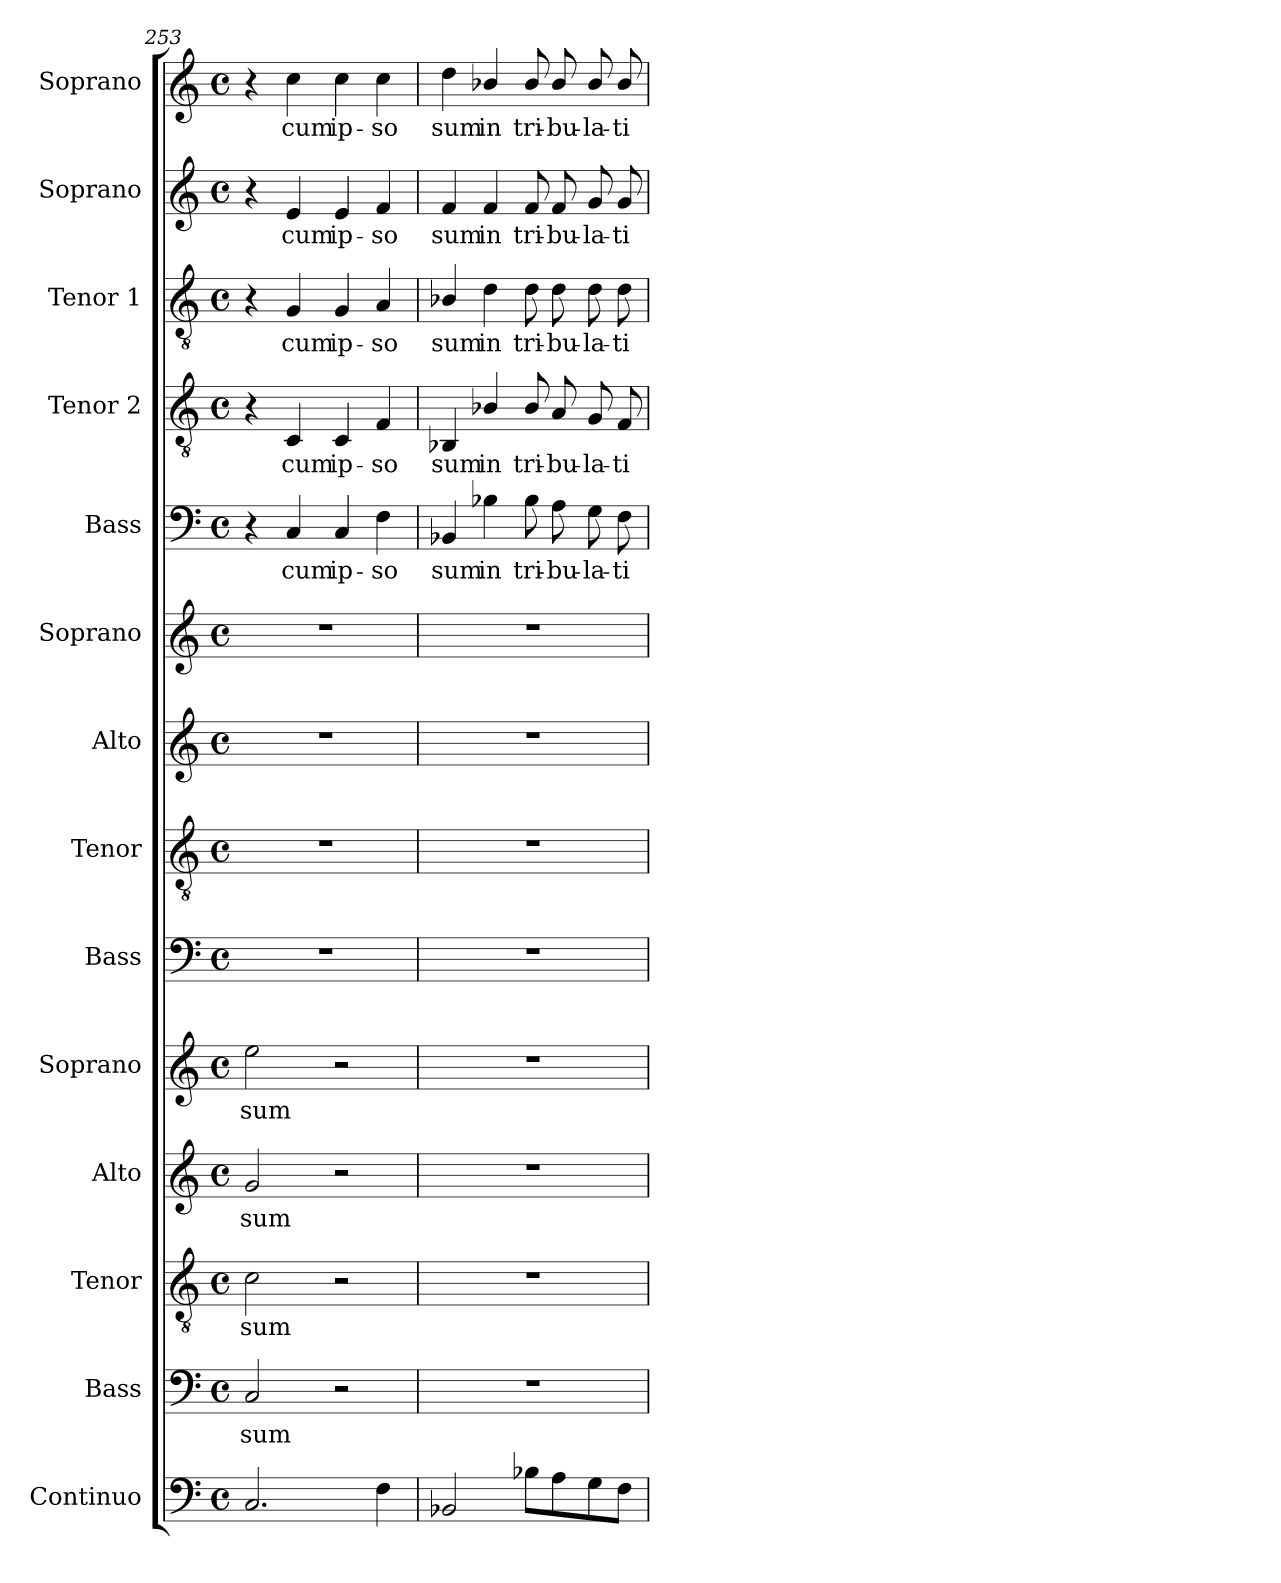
**kern	**kern	**text	**kern	**text	**kern	**text	**kern	**text	**kern	**kern	**kern	**kern	**kern	**text	**kern	**text	**kern	**text	**kern	**text	**kern	**text
*part14	*part13	*part13	*part12	*part12	*part11	*part11	*part10	*part10	*part9	*part8	*part7	*part6	*part5	*part5	*part4	*part4	*part3	*part3	*part2	*part2	*part1	*part1
*staff14	*staff13	*staff13	*staff12	*staff12	*staff11	*staff11	*staff10	*staff10	*staff9	*staff8	*staff7	*staff6	*staff5	*staff5	*staff4	*staff4	*staff3	*staff3	*staff2	*staff2	*staff1	*staff1
*I"Continuo	*I"Bass	*	*I"Tenor	*	*I"Alto	*	*I"Soprano	*	*I"Bass	*I"Tenor	*I"Alto	*I"Soprano	*I"Bass	*	*I"Tenor 2	*	*I"Tenor 1	*	*I"Soprano	*	*I"Soprano	*
*I'Cont.	*I'B.	*	*I'T.	*	*I'A.	*	*I'S.	*	*I'B.	*I'T.	*I'A.	*I'S.	*I'B.	*	*I'T2.	*	*I'T1.	*	*I'S.	*	*I'S.	*
!!LO:PB:g=z
*clefF4	*clefF4	*	*clefGv2	*	*clefG2	*	*clefG2	*	*clefF4	*clefGv2	*clefG2	*clefG2	*clefF4	*	*clefGv2	*	*clefGv2	*	*clefG2	*	*clefG2	*
*	*	*	*ITrd7c12	*	*	*	*	*	*	*ITrd7c12	*	*	*	*	*ITrd7c12	*	*ITrd7c12	*	*	*	*	*
*k[]	*k[]	*	*k[]	*	*k[]	*	*k[]	*	*k[]	*k[]	*k[]	*k[]	*k[]	*	*k[]	*	*k[]	*	*k[]	*	*k[]	*
*C:	*C:	*	*C:	*	*C:	*	*C:	*	*C:	*C:	*C:	*C:	*C:	*	*C:	*	*C:	*	*C:	*	*C:	*
*M4/4	*M4/4	*	*M4/4	*	*M4/4	*	*M4/4	*	*M4/4	*M4/4	*M4/4	*M4/4	*M4/4	*	*M4/4	*	*M4/4	*	*M4/4	*	*M4/4	*
*met(c)	*met(c)	*	*met(c)	*	*met(c)	*	*met(c)	*	*met(c)	*met(c)	*met(c)	*met(c)	*met(c)	*	*met(c)	*	*met(c)	*	*met(c)	*	*met(c)	*
=253	=253	=253	=253	=253	=253	=253	=253	=253	=253	=253	=253	=253	=253	=253	=253	=253	=253	=253	=253	=253	=253	=253
!	!	!LO:LY:b:color=#000000	!	!	!	!	!	!	!	!	!	!	!	!	!	!	!	!	!	!	!	!
!	!	!	!	!LO:LY:b:color=#000000	!	!	!	!	!	!	!	!	!	!	!	!	!	!	!	!	!	!
!	!	!	!	!	!	!LO:LY:b:color=#000000	!	!	!	!	!	!	!	!	!	!	!	!	!	!	!	!
!	!	!	!	!	!	!	!	!LO:LY:b:color=#000000	!	!	!	!	!	!	!	!	!	!	!	!	!	!
2.Ci/	2Ci/	sum	2Ci\	sum	2gi/	sum	2eei\	sum	1r	1r	1r	1r	4r	.	4r	.	4r	.	4r	.	4r	.
!	!	!	!	!	!	!	!	!	!	!	!	!	!	!LO:LY:b:color=#000000	!	!	!	!	!	!	!	!
!	!	!	!	!	!	!	!	!	!	!	!	!	!	!	!	!LO:LY:b:color=#000000	!	!	!	!	!	!
!	!	!	!	!	!	!	!	!	!	!	!	!	!	!	!	!	!	!LO:LY:b:color=#000000	!	!	!	!
!	!	!	!	!	!	!	!	!	!	!	!	!	!	!	!	!	!	!	!	!LO:LY:b:color=#000000	!	!
!	!	!	!	!	!	!	!	!	!	!	!	!	!	!	!	!	!	!	!	!	!	!LO:LY:b:color=#000000
.	.	.	.	.	.	.	.	.	.	.	.	.	4Ci/	cum	4CCi/	cum	4GGi/	cum	4ei/	cum	4cci\	cum
!	!	!	!	!	!	!	!	!	!	!	!	!	!	!LO:LY:b:color=#000000	!	!	!	!	!	!	!	!
!	!	!	!	!	!	!	!	!	!	!	!	!	!	!	!	!LO:LY:b:color=#000000	!	!	!	!	!	!
!	!	!	!	!	!	!	!	!	!	!	!	!	!	!	!	!	!	!LO:LY:b:color=#000000	!	!	!	!
!	!	!	!	!	!	!	!	!	!	!	!	!	!	!	!	!	!	!	!	!LO:LY:b:color=#000000	!	!
!	!	!	!	!	!	!	!	!	!	!	!	!	!	!	!	!	!	!	!	!	!	!LO:LY:b:color=#000000
.	2r	.	2r	.	2r	.	2r	.	.	.	.	.	4Ci/	ip-	4CCi/	ip-	4GGi/	ip-	4ei/	ip-	4cci\	ip-
!	!	!	!	!	!	!	!	!	!	!	!	!	!	!LO:LY:b:color=#000000	!	!	!	!	!	!	!	!
!	!	!	!	!	!	!	!	!	!	!	!	!	!	!	!	!LO:LY:b:color=#000000	!	!	!	!	!	!
!	!	!	!	!	!	!	!	!	!	!	!	!	!	!	!	!	!	!LO:LY:b:color=#000000	!	!	!	!
!	!	!	!	!	!	!	!	!	!	!	!	!	!	!	!	!	!	!	!	!LO:LY:b:color=#000000	!	!
!	!	!	!	!	!	!	!	!	!	!	!	!	!	!	!	!	!	!	!	!	!	!LO:LY:b:color=#000000
4Fi\	.	.	.	.	.	.	.	.	.	.	.	.	4Fi\	-so	4FFi/	-so	4AAi/	-so	4fi/	-so	4cci\	-so
=254	=254	=254	=254	=254	=254	=254	=254	=254	=254	=254	=254	=254	=254	=254	=254	=254	=254	=254	=254	=254	=254	=254
!	!	!	!	!	!	!	!	!	!	!	!	!	!	!LO:LY:b:color=#000000	!	!	!	!	!	!	!	!
!	!	!	!	!	!	!	!	!	!	!	!	!	!	!	!	!LO:LY:b:color=#000000	!	!	!	!	!	!
!	!	!	!	!	!	!	!	!	!	!	!	!	!	!	!	!	!	!LO:LY:b:color=#000000	!	!	!	!
!	!	!	!	!	!	!	!	!	!	!	!	!	!	!	!	!	!	!	!	!LO:LY:b:color=#000000	!	!
!	!	!	!	!	!	!	!	!	!	!	!	!	!	!	!	!	!	!	!	!	!	!LO:LY:b:color=#000000
2BB-Xi/	1r	.	1r	.	1r	.	1r	.	1r	1r	1r	1r	4BB-Xi/	sum	4BBB-Xi/	sum	4BB-Xi/	sum	4fi/	sum	4ddi\	sum
!	!	!	!	!	!	!	!	!	!	!	!	!	!	!LO:LY:b:color=#000000	!	!	!	!	!	!	!	!
!	!	!	!	!	!	!	!	!	!	!	!	!	!	!	!	!LO:LY:b:color=#000000	!	!	!	!	!	!
!	!	!	!	!	!	!	!	!	!	!	!	!	!	!	!	!	!	!LO:LY:b:color=#000000	!	!	!	!
!	!	!	!	!	!	!	!	!	!	!	!	!	!	!	!	!	!	!	!	!LO:LY:b:color=#000000	!	!
!	!	!	!	!	!	!	!	!	!	!	!	!	!	!	!	!	!	!	!	!	!	!LO:LY:b:color=#000000
.	.	.	.	.	.	.	.	.	.	.	.	.	4B-Xi\	in	4BB-Xi/	in	4Di\	in	4fi/	in	4b-Xi/	in
!	!	!	!	!	!	!	!	!	!	!	!	!	!	!LO:LY:b:color=#000000	!	!	!	!	!	!	!	!
!	!	!	!	!	!	!	!	!	!	!	!	!	!	!	!	!LO:LY:b:color=#000000	!	!	!	!	!	!
!	!	!	!	!	!	!	!	!	!	!	!	!	!	!	!	!	!	!LO:LY:b:color=#000000	!	!	!	!
!	!	!	!	!	!	!	!	!	!	!	!	!	!	!	!	!	!	!	!	!LO:LY:b:color=#000000	!	!
!	!	!	!	!	!	!	!	!	!	!	!	!	!	!	!	!	!	!	!	!	!	!LO:LY:b:color=#000000
8B-Xi\L	.	.	.	.	.	.	.	.	.	.	.	.	8B-i\	tri-	8BB-i/	tri-	8Di\	tri-	8fi/	tri-	8b-i/	tri-
!	!	!	!	!	!	!	!	!	!	!	!	!	!	!LO:LY:b:color=#000000	!	!	!	!	!	!	!	!
!	!	!	!	!	!	!	!	!	!	!	!	!	!	!	!	!LO:LY:b:color=#000000	!	!	!	!	!	!
!	!	!	!	!	!	!	!	!	!	!	!	!	!	!	!	!	!	!LO:LY:b:color=#000000	!	!	!	!
!	!	!	!	!	!	!	!	!	!	!	!	!	!	!	!	!	!	!	!	!LO:LY:b:color=#000000	!	!
!	!	!	!	!	!	!	!	!	!	!	!	!	!	!	!	!	!	!	!	!	!	!LO:LY:b:color=#000000
8Ai\	.	.	.	.	.	.	.	.	.	.	.	.	8Ai\	-bu-	8AAi/	-bu-	8Di\	-bu-	8fi/	-bu-	8b-i/	-bu-
!	!	!	!	!	!	!	!	!	!	!	!	!	!	!LO:LY:b:color=#000000	!	!	!	!	!	!	!	!
!	!	!	!	!	!	!	!	!	!	!	!	!	!	!	!	!LO:LY:b:color=#000000	!	!	!	!	!	!
!	!	!	!	!	!	!	!	!	!	!	!	!	!	!	!	!	!	!LO:LY:b:color=#000000	!	!	!	!
!	!	!	!	!	!	!	!	!	!	!	!	!	!	!	!	!	!	!	!	!LO:LY:b:color=#000000	!	!
!	!	!	!	!	!	!	!	!	!	!	!	!	!	!	!	!	!	!	!	!	!	!LO:LY:b:color=#000000
8Gi\	.	.	.	.	.	.	.	.	.	.	.	.	8Gi\	-la-	8GGi/	-la-	8Di\	-la-	8gi/	-la-	8b-i/	-la-
!	!	!	!	!	!	!	!	!	!	!	!	!	!	!LO:LY:b:color=#000000	!	!	!	!	!	!	!	!
!	!	!	!	!	!	!	!	!	!	!	!	!	!	!	!	!LO:LY:b:color=#000000	!	!	!	!	!	!
!	!	!	!	!	!	!	!	!	!	!	!	!	!	!	!	!	!	!LO:LY:b:color=#000000	!	!	!	!
!	!	!	!	!	!	!	!	!	!	!	!	!	!	!	!	!	!	!	!	!LO:LY:b:color=#000000	!	!
!	!	!	!	!	!	!	!	!	!	!	!	!	!	!	!	!	!	!	!	!	!	!LO:LY:b:color=#000000
8Fi\J	.	.	.	.	.	.	.	.	.	.	.	.	8Fi\	-ti-	8FFi/	-ti-	8Di\	-ti-	8gi/	-ti-	8b-i/	-ti-
=	=	=	=	=	=	=	=	=	=	=	=	=	=	=	=	=	=	=	=	=	=	=
*-	*-	*-	*-	*-	*-	*-	*-	*-	*-	*-	*-	*-	*-	*-	*-	*-	*-	*-	*-	*-	*-	*-
